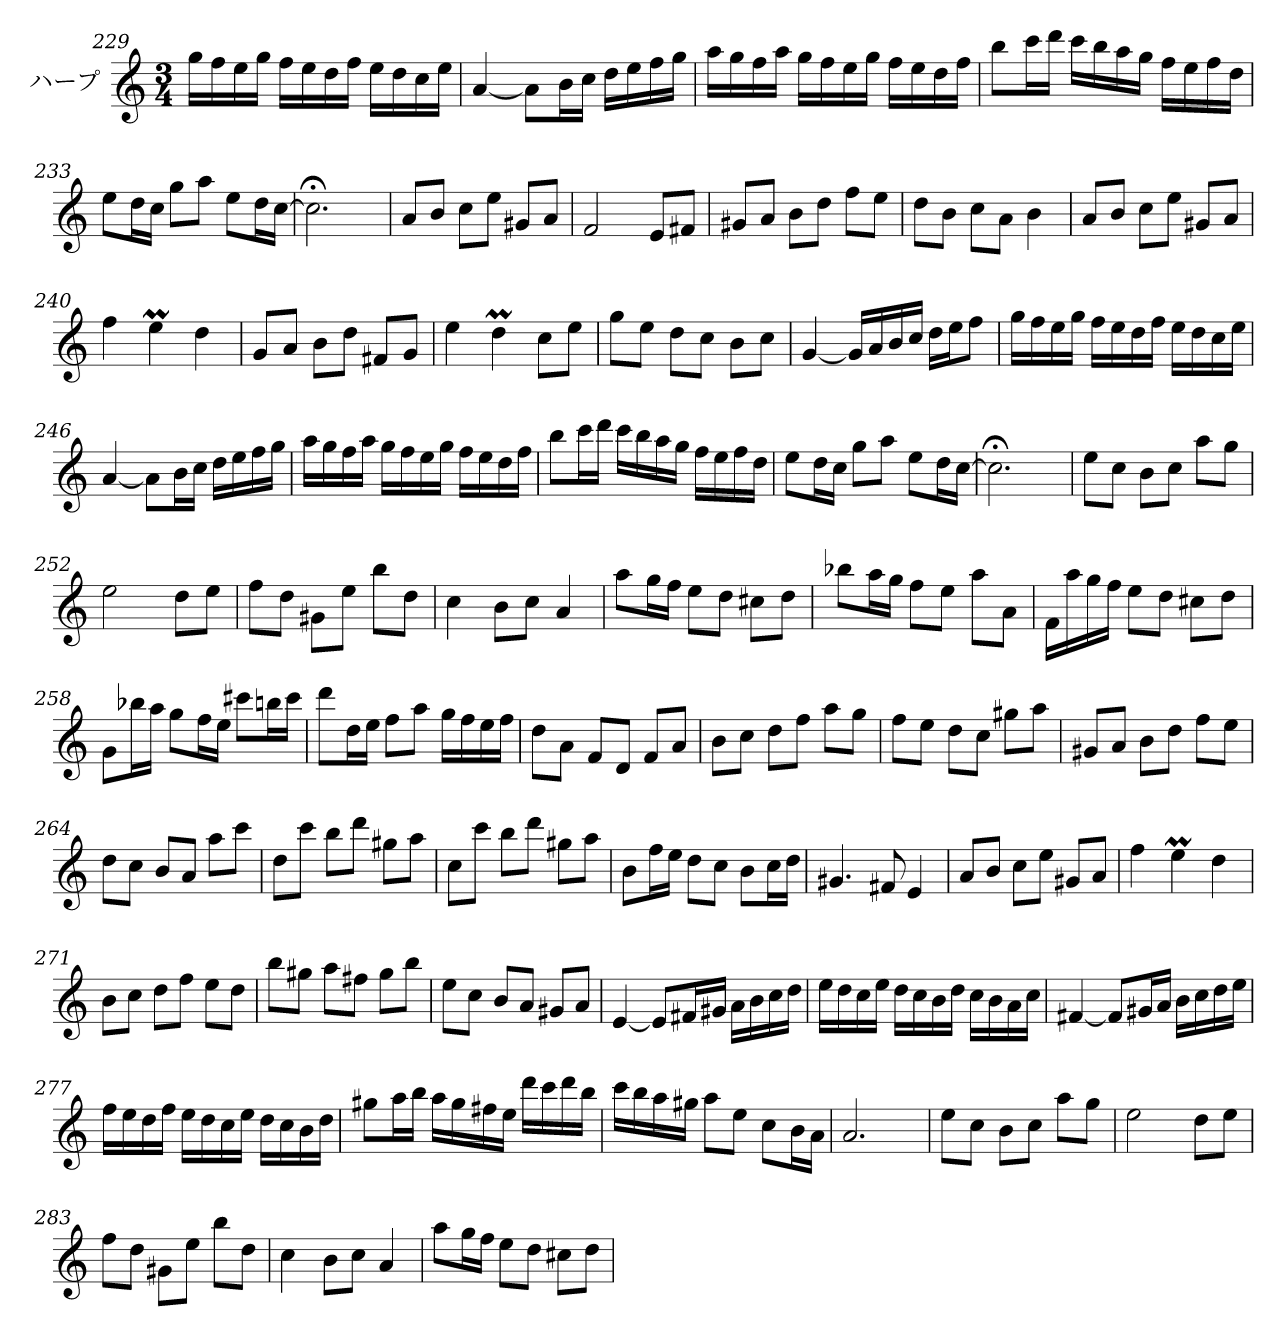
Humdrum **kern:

**kern
*part1
*staff1
*I"ハープ
*clefG2
*k[]
*M3/4
=229
16gg\LL
16ff\
16ee\
16gg\JJ
16ff\LL
16ee\
16dd\
16ff\JJ
16ee\LL
16dd\
16cc\
16ee\JJ
=230
[4a/
8a\L]
16b\L
16cc\JJ
16dd\LL
16ee\
16ff\
16gg\JJ
=231
16aa\LL
16gg\
16ff\
16aa\JJ
16gg\LL
16ff\
16ee\
16gg\JJ
16ff\LL
16ee\
16dd\
16ff\JJ
=232
8bb\L
16ccc\L
16ddd\JJ
16ccc\LL
16bb\
16aa\
16gg\JJ
16ff\LL
16ee\
16ff\
16dd\JJ
=233
8ee\L
16dd\L
16cc\JJ
8gg\L
8aa\J
8ee\L
16dd\L
[16cc\JJ
=234
2.cc;<\]
=235
8a/L
8b/J
8cc\L
8ee\J
8g#X/L
8a/J
=236
2f/
8e/L
8f#X/J
=237
8g#X/L
8a/J
8b\L
8dd\J
8ff\L
8ee\J
=238
8dd\L
8b\J
8cc\L
8a\J
4b\
=239
8a/L
8b/J
8cc\L
8ee\J
8g#X/L
8a/J
=240
4ff\
4eem\
4dd\
=241
8g/L
8a/J
8b\L
8dd\J
8f#X/L
8g/J
=242
4ee\
4ddM\
8cc\L
8ee\J
=243
8gg\L
8ee\J
8dd\L
8cc\J
8b\L
8cc\J
=244
[4g/
16g/LL]
16a/
16b/
16cc/JJ
16dd\LL
16ee\J
8ff\J
=245
16gg\LL
16ff\
16ee\
16gg\JJ
16ff\LL
16ee\
16dd\
16ff\JJ
16ee\LL
16dd\
16cc\
16ee\JJ
=246
[4a/
8a\L]
16b\L
16cc\JJ
16dd\LL
16ee\
16ff\
16gg\JJ
=247
16aa\LL
16gg\
16ff\
16aa\JJ
16gg\LL
16ff\
16ee\
16gg\JJ
16ff\LL
16ee\
16dd\
16ff\JJ
=248
8bb\L
16ccc\L
16ddd\JJ
16ccc\LL
16bb\
16aa\
16gg\JJ
16ff\LL
16ee\
16ff\
16dd\JJ
=249
8ee\L
16dd\L
16cc\JJ
8gg\L
8aa\J
8ee\L
16dd\L
[16cc\JJ
=250
2.cc;<\]
=251
8ee\L
8cc\J
8b\L
8cc\J
8aa\L
8gg\J
=252
2ee\
8dd\L
8ee\J
=253
8ff\L
8dd\J
8g#X\L
8ee\J
8bb\L
8dd\J
=254
4cc\
8b\L
8cc\J
4a/
=255
8aa\L
16gg\L
16ff\JJ
8ee\L
8dd\J
8cc#X\L
8dd\J
=256
8bb-X\L
16aa\L
16gg\JJ
8ff\L
8ee\J
8aa\L
8a\J
=257
16f\LL
16aa\
16gg\
16ff\JJ
8ee\L
8dd\J
8cc#X\L
8dd\J
=258
8g\L
16bb-X\L
16aa\JJ
8gg\L
16ff\L
16ee\JJ
8ccc#X\L
16bbn\L
16ccc#\JJ
=259
8ddd\L
16dd\L
16ee\JJ
8ff\L
8aa\J
16gg\LL
16ff\
16ee\
16ff\JJ
=260
8dd\L
8a\J
8f/L
8d/J
8f/L
8a/J
=261
8b\L
8cc\J
8dd\L
8ff\J
8aa\L
8gg\J
=262
8ff\L
8ee\J
8dd\L
8cc\J
8gg#X\L
8aa\J
=263
8g#X/L
8a/J
8b\L
8dd\J
8ff\L
8ee\J
=264
8dd\L
8cc\J
8b/L
8a/J
8aa\L
8ccc\J
=265
8dd\L
8ccc\J
8bb\L
8ddd\J
8gg#X\L
8aa\J
=266
8cc\L
8ccc\J
8bb\L
8ddd\J
8gg#X\L
8aa\J
=267
8b\L
16ff\L
16ee\JJ
8dd\L
8cc\J
8b\L
16cc\L
16dd\JJ
=268
4.g#X/
8f#X/
4e/
=269
8a/L
8b/J
8cc\L
8ee\J
8g#X/L
8a/J
=270
4ff\
4eem\
4dd\
=271
8b\L
8cc\J
8dd\L
8ff\J
8ee\L
8dd\J
=272
8bb\L
8gg#X\J
8aa\L
8ff#X\J
8gg#\L
8bb\J
=273
8ee\L
8cc\J
8b/L
8a/J
8g#X/L
8a/J
=274
[4e/
8e/L]
16f#X/L
16g#X/JJ
16a\LL
16b\
16cc\
16dd\JJ
=275
16ee\LL
16dd\
16cc\
16ee\JJ
16dd\LL
16cc\
16b\
16dd\JJ
16cc\LL
16b\
16a\
16cc\JJ
=276
[4f#X/
8f#/L]
16g#X/L
16a/JJ
16b\LL
16cc\
16dd\
16ee\JJ
=277
16ff\LL
16ee\
16dd\
16ff\JJ
16ee\LL
16dd\
16cc\
16ee\JJ
16dd\LL
16cc\
16b\
16dd\JJ
=278
8gg#X\L
16aa\L
16bb\JJ
16aa\LL
16gg#\
16ff#X\
16ee\JJ
16ddd\LL
16ccc\
16ddd\
16bb\JJ
=279
16ccc\LL
16bb\
16aa\
16gg#X\JJ
8aa\L
8ee\J
8cc\L
16b\L
16a\JJ
=280
2.a/
=281
8ee\L
8cc\J
8b\L
8cc\J
8aa\L
8gg\J
=282
2ee\
8dd\L
8ee\J
=283
8ff\L
8dd\J
8g#X\L
8ee\J
8bb\L
8dd\J
=284
4cc\
8b\L
8cc\J
4a/
=285
8aa\L
16gg\L
16ff\JJ
8ee\L
8dd\J
8cc#X\L
8dd\J
=
*-
